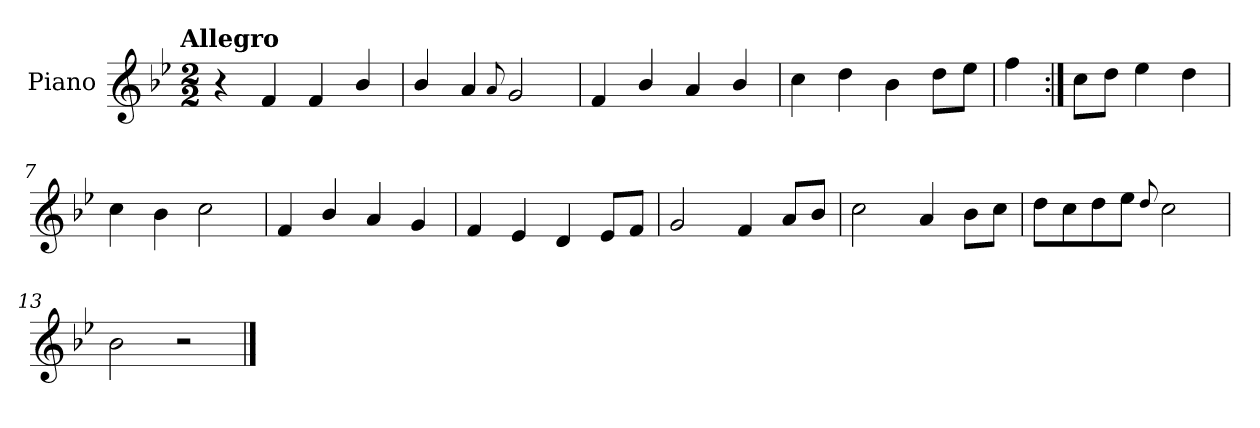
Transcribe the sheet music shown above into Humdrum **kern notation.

**kern
*part1
*staff1
*I"Piano
*I'Pno.
*clefG2
*k[b-e-]
!!LO:TX:omd:t=Allegro
*M2/2
*MM144
=1
4r
4f/
4f/
4b-/
=2
4b-/
4a/
8qqa/
2g/
=3
4f/
4b-/
4a/
4b-/
=4
4cc\
4dd\
4b-\
8dd\L
8ee-\J
!!LO:LB:g=z
=5
4ff\
=6:|!
8cc\L
8dd\J
4ee-\
4dd\
=7
4cc\
4b-\
2cc\
=8
4f/
4b-/
4a/
4g/
=9
4f/
4e-/
4d/
8e-/L
8f/J
!!LO:LB:g=z
=10
2g/
4f/
8a/L
8b-/J
=11
2cc\
4a/
8b-\L
8cc\J
=12
8dd\L
8cc\
8dd\
8ee-\J
8qqdd/
2cc\
=13
2b-\
2r
==
*-
